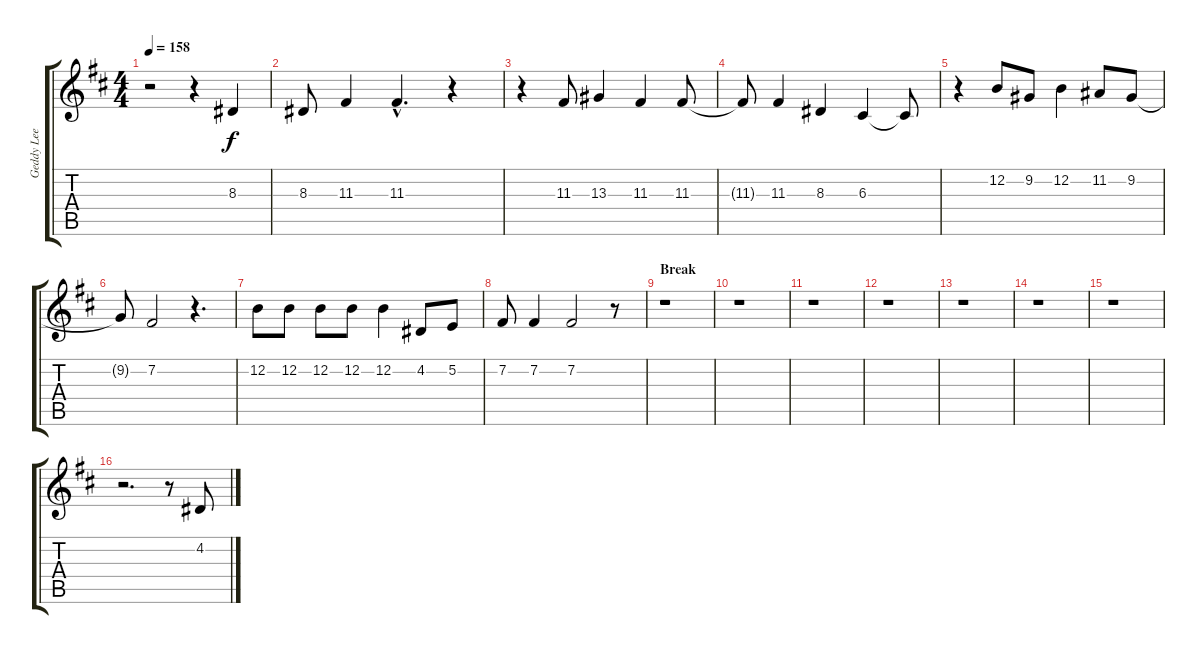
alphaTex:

\track ("Geddy Lee (vocals)" "Geddy Lee ") {instrument lead2sawtooth}
\staff {score tabs}
\tuning (E4 B3 G3 D3 A2 E2) {hide}
\ts (4 4)
\tempo 158
\clef g2
\ks bminor
r.2{dy f} r.4 8.3.4 |
8.3.8 11.3.4 11.3{hac}.4{d} r.4 |
r.4 11.3.8 13.3.4 11.3.4 11.3.8 |
11.3{t}.8 11.3.4 8.3.4 6.3.4 6.3{t}.8 |
r.4 12.2.8 9.2.8 12.2.4 11.2.8 9.2.8 |
9.2{t}.8 7.2.2 r.4{d} |
12.2.8 12.2.8 12.2.8 12.2.8 12.2.4 4.2.8 5.2.8 |
7.2.8 7.2.4 7.2.2 r.8 |
\section ("" "Break")
r.1 |
r.1 |
r.1 |
r.1 |
r.1 |
r.1 |
r.1 |
r.2{d} r.8 4.2.8
